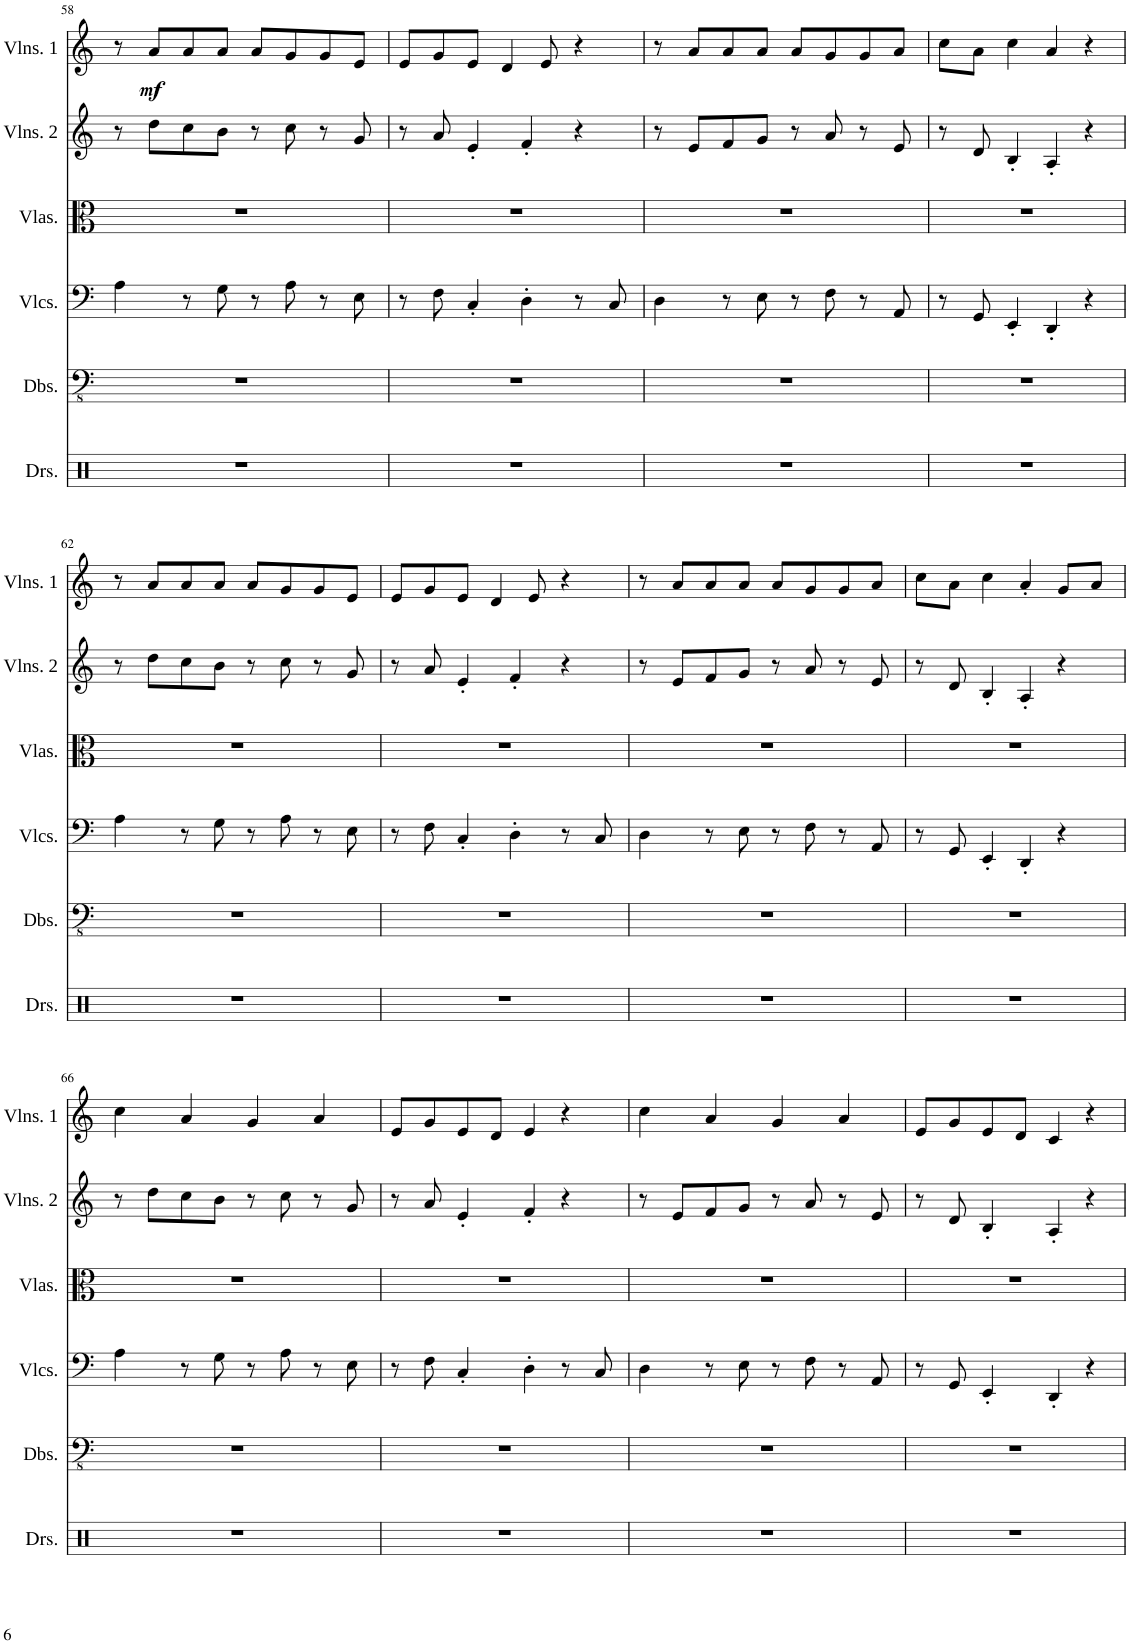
**kern	**kern	**kern	**kern	**kern	**kern	**dynam
*part6	*part5	*part4	*part3	*part2	*part1	*part1
*staff6	*staff5	*staff4	*staff3	*staff2	*staff1	*staff1
*I"Drumset	*I"Double Basses	*I"Violoncellos	*I"Violas	*I"Violins 2	*I"Violins 1	*
*I'Drs.	*I'Dbs.	*I'Vlcs.	*I'Vlas.	*I'Vlns. 2	*I'Vlns. 1	*
!!LO:PB:g=z
*clefX	*clefFv4	*clefF4	*clefC3	*clefG2	*clefG2	*
*k[]	*k[]	*k[]	*k[]	*k[]	*k[]	*
*M4/4	*M4/4	*M4/4	*M4/4	*M4/4	*M4/4	*
=58	=58	=58	=58	=58	=58	=58
1r	1r	4A\	1r	8r	8r	.
!	!	!	!	!	!	!LO:DY:b
.	.	.	.	8dd\L	8a/L	mf
.	.	8r	.	8cc\	8a/	.
.	.	8G\	.	8b\J	8a/J	.
.	.	8r	.	8r	8a/L	.
.	.	8A\	.	8cc\	8g/	.
.	.	8r	.	8r	8g/	.
.	.	8E\	.	8g/	8e/J	.
=59	=59	=59	=59	=59	=59	=59
1r	1r	8r	1r	8r	8e/L	.
.	.	8F\	.	8a/	8g/	.
.	.	4C'/	.	4e'/	8e/J	.
.	.	.	.	.	4d/	.
.	.	4D'\	.	4f'/	.	.
.	.	.	.	.	8e/	.
.	.	8r	.	4r	4r	.
.	.	8C/	.	.	.	.
=60	=60	=60	=60	=60	=60	=60
1r	1r	4D\	1r	8r	8r	.
.	.	.	.	8e/L	8a/L	.
.	.	8r	.	8f/	8a/	.
.	.	8E\	.	8g/J	8a/J	.
.	.	8r	.	8r	8a/L	.
.	.	8F\	.	8a/	8g/	.
.	.	8r	.	8r	8g/	.
.	.	8AA/	.	8e/	8a/J	.
=61	=61	=61	=61	=61	=61	=61
1r	1r	8r	1r	8r	8cc\L	.
.	.	8GG/	.	8d/	8a\J	.
.	.	4EE'/	.	4B'/	4cc\	.
.	.	4DD'/	.	4A'/	4a/	.
.	.	4r	.	4r	4r	.
!!LO:LB:g=z
=62	=62	=62	=62	=62	=62	=62
1r	1r	4A\	1r	8r	8r	.
.	.	.	.	8dd\L	8a/L	.
.	.	8r	.	8cc\	8a/	.
.	.	8G\	.	8b\J	8a/J	.
.	.	8r	.	8r	8a/L	.
.	.	8A\	.	8cc\	8g/	.
.	.	8r	.	8r	8g/	.
.	.	8E\	.	8g/	8e/J	.
=63	=63	=63	=63	=63	=63	=63
1r	1r	8r	1r	8r	8e/L	.
.	.	8F\	.	8a/	8g/	.
.	.	4C'/	.	4e'/	8e/J	.
.	.	.	.	.	4d/	.
.	.	4D'\	.	4f'/	.	.
.	.	.	.	.	8e/	.
.	.	8r	.	4r	4r	.
.	.	8C/	.	.	.	.
=64	=64	=64	=64	=64	=64	=64
1r	1r	4D\	1r	8r	8r	.
.	.	.	.	8e/L	8a/L	.
.	.	8r	.	8f/	8a/	.
.	.	8E\	.	8g/J	8a/J	.
.	.	8r	.	8r	8a/L	.
.	.	8F\	.	8a/	8g/	.
.	.	8r	.	8r	8g/	.
.	.	8AA/	.	8e/	8a/J	.
=65	=65	=65	=65	=65	=65	=65
1r	1r	8r	1r	8r	8cc\L	.
.	.	8GG/	.	8d/	8a\J	.
.	.	4EE'/	.	4B'/	4cc\	.
.	.	4DD'/	.	4A'/	4a'/	.
.	.	4r	.	4r	8g/L	.
.	.	.	.	.	8a/J	.
!!LO:LB:g=z
=66	=66	=66	=66	=66	=66	=66
1r	1r	4A\	1r	8r	4cc\	.
.	.	.	.	8dd\L	.	.
.	.	8r	.	8cc\	4a/	.
.	.	8G\	.	8b\J	.	.
.	.	8r	.	8r	4g/	.
.	.	8A\	.	8cc\	.	.
.	.	8r	.	8r	4a/	.
.	.	8E\	.	8g/	.	.
=67	=67	=67	=67	=67	=67	=67
1r	1r	8r	1r	8r	8e/L	.
.	.	8F\	.	8a/	8g/	.
.	.	4C'/	.	4e'/	8e/	.
.	.	.	.	.	8d/J	.
.	.	4D'\	.	4f'/	4e/	.
.	.	8r	.	4r	4r	.
.	.	8C/	.	.	.	.
=68	=68	=68	=68	=68	=68	=68
1r	1r	4D\	1r	8r	4cc\	.
.	.	.	.	8e/L	.	.
.	.	8r	.	8f/	4a/	.
.	.	8E\	.	8g/J	.	.
.	.	8r	.	8r	4g/	.
.	.	8F\	.	8a/	.	.
.	.	8r	.	8r	4a/	.
.	.	8AA/	.	8e/	.	.
=69	=69	=69	=69	=69	=69	=69
1r	1r	8r	1r	8r	8e/L	.
.	.	8GG/	.	8d/	8g/	.
.	.	4EE'/	.	4B'/	8e/	.
.	.	.	.	.	8d/J	.
.	.	4DD'/	.	4A'/	4c/	.
.	.	4r	.	4r	4r	.
=	=	=	=	=	=	=
*-	*-	*-	*-	*-	*-	*-
